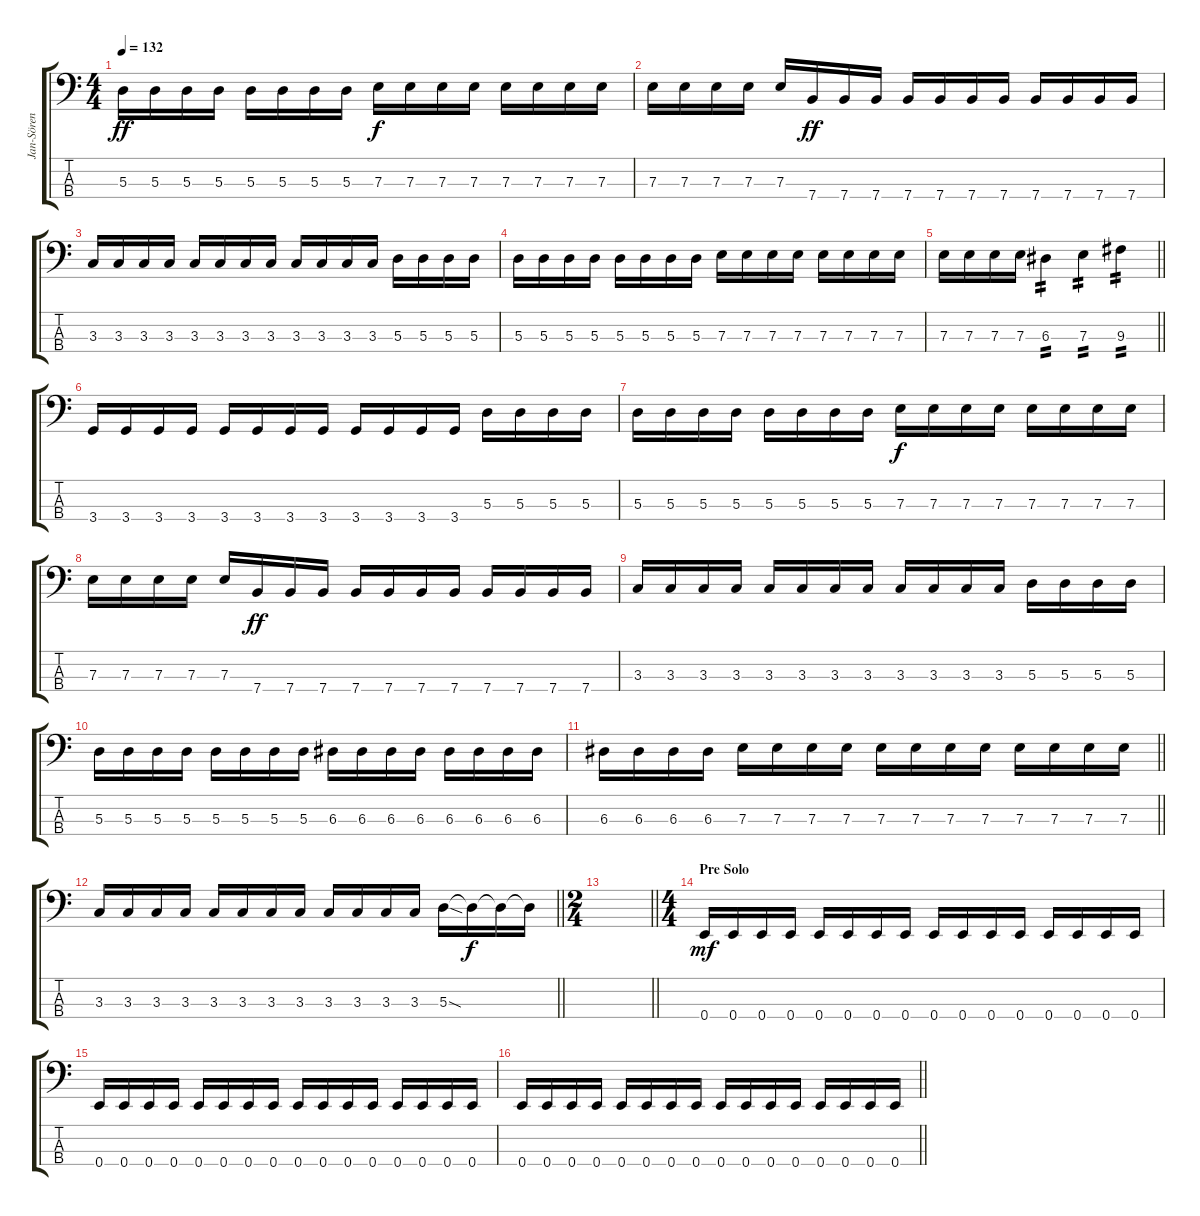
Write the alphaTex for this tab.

\track ("Jan-Sören Eckert" "Jan-Sören ") {instrument electricbasspick}
\staff {score tabs}
\tuning (G2 D2 A1 E1) {hide}
\ts (4 4)
\tempo 132
\clef f4
\ks c
5.3.16{dy ff} 5.3.16 5.3.16 5.3.16 5.3.16 5.3.16 5.3.16 5.3.16 7.3.16{dy f} 7.3.16 7.3.16 7.3.16 7.3.16 7.3.16 7.3.16 7.3.16 |
7.3.16 7.3.16 7.3.16 7.3.16 7.3.16 7.4.16{dy ff} 7.4.16 7.4.16 7.4.16 7.4.16 7.4.16 7.4.16 7.4.16 7.4.16 7.4.16 7.4.16 |
3.3.16 3.3.16 3.3.16 3.3.16 3.3.16 3.3.16 3.3.16 3.3.16 3.3.16 3.3.16 3.3.16 3.3.16 5.3.16 5.3.16 5.3.16 5.3.16 |
5.3.16 5.3.16 5.3.16 5.3.16 5.3.16 5.3.16 5.3.16 5.3.16 7.3.16 7.3.16 7.3.16 7.3.16 7.3.16 7.3.16 7.3.16 7.3.16 |
\barLineRight lightlight
7.3.16 7.3.16 7.3.16 7.3.16 6.3.4{tp 2} 7.3.4{tp 2} 9.3.4{tp 2} |
3.4.16 3.4.16 3.4.16 3.4.16 3.4.16 3.4.16 3.4.16 3.4.16 3.4.16 3.4.16 3.4.16 3.4.16 5.3.16 5.3.16 5.3.16 5.3.16 |
5.3.16 5.3.16 5.3.16 5.3.16 5.3.16 5.3.16 5.3.16 5.3.16 7.3.16{dy f} 7.3.16 7.3.16 7.3.16 7.3.16 7.3.16 7.3.16 7.3.16 |
7.3.16 7.3.16 7.3.16 7.3.16 7.3.16 7.4.16{dy ff} 7.4.16 7.4.16 7.4.16 7.4.16 7.4.16 7.4.16 7.4.16 7.4.16 7.4.16 7.4.16 |
3.3.16 3.3.16 3.3.16 3.3.16 3.3.16 3.3.16 3.3.16 3.3.16 3.3.16 3.3.16 3.3.16 3.3.16 5.3.16 5.3.16 5.3.16 5.3.16 |
5.3.16 5.3.16 5.3.16 5.3.16 5.3.16 5.3.16 5.3.16 5.3.16 6.3.16 6.3.16 6.3.16 6.3.16 6.3.16 6.3.16 6.3.16 6.3.16 |
\barLineRight lightlight
6.3.16 6.3.16 6.3.16 6.3.16 7.3.16 7.3.16 7.3.16 7.3.16 7.3.16 7.3.16 7.3.16 7.3.16 7.3.16 7.3.16 7.3.16 7.3.16 |
\barLineRight lightlight
3.3.16 3.3.16 3.3.16 3.3.16 3.3.16 3.3.16 3.3.16 3.3.16 3.3.16 3.3.16 3.3.16 3.3.16 5.3{sod}.16 5.3{t}.16{dy f} 5.3{t}.16 5.3{t}.16 |
\ts (2 4)
\barLineRight lightlight
|
\ts (4 4)
\section ("" "Pre Solo")
0.4.16{dy mf} 0.4.16 0.4.16 0.4.16 0.4.16 0.4.16 0.4.16 0.4.16 0.4.16 0.4.16 0.4.16 0.4.16 0.4.16 0.4.16 0.4.16 0.4.16 |
0.4.16 0.4.16 0.4.16 0.4.16 0.4.16 0.4.16 0.4.16 0.4.16 0.4.16 0.4.16 0.4.16 0.4.16 0.4.16 0.4.16 0.4.16 0.4.16 |
\barLineRight lightlight
0.4.16 0.4.16 0.4.16 0.4.16 0.4.16 0.4.16 0.4.16 0.4.16 0.4.16 0.4.16 0.4.16 0.4.16 0.4.16 0.4.16 0.4.16 0.4.16
